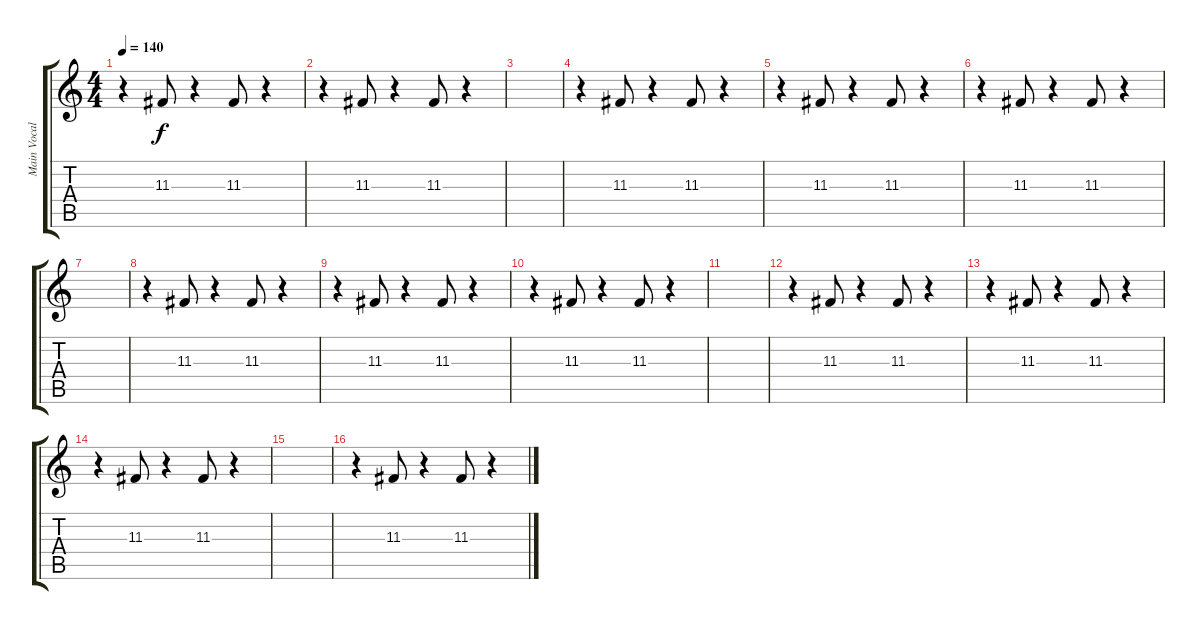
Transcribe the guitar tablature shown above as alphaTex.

\track ("Main Vocal" "Main Vocal") {instrument oboe}
\staff {score tabs}
\tuning (E4 B3 G3 D3 A2 E2) {hide}
\ts (4 4)
\tempo 140
\clef g2
\ks c
r.4{dy f} 11.3.8 r.4 11.3.8 r.4 |
r.4 11.3.8 r.4 11.3.8 r.4 |
|
r.4{instrument oboe} 11.3.8 r.4 11.3.8 r.4 |
r.4 11.3.8 r.4 11.3.8 r.4 |
r.4 11.3.8 r.4 11.3.8 r.4 |
|
r.4 11.3.8 r.4 11.3.8 r.4 |
r.4 11.3.8 r.4 11.3.8 r.4 |
r.4 11.3.8 r.4 11.3.8 r.4 |
|
r.4{instrument oboe} 11.3.8 r.4 11.3.8 r.4 |
r.4 11.3.8 r.4 11.3.8 r.4 |
r.4 11.3.8 r.4 11.3.8 r.4 |
|
r.4 11.3.8 r.4 11.3.8 r.4
